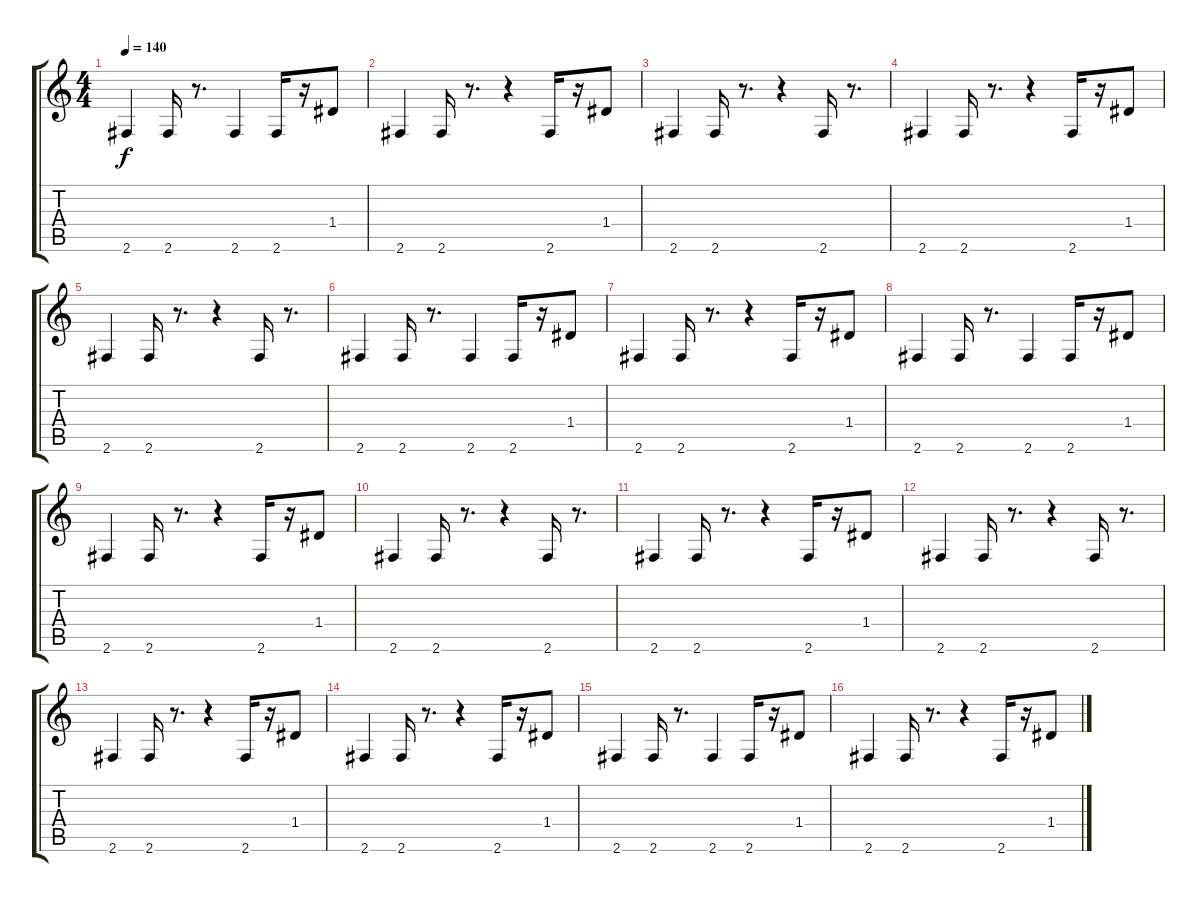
\track "" {instrument acousticguitarnylon}
\staff {score tabs}
\tuning (E4 B3 G3 D3 A2 E2) {hide}
\ts (4 4)
\tempo 140
\clef g2
\ks c
2.6.4{dy f} 2.6.16 r.8{d} 2.6.4 2.6.16 r.16 1.4.8 |
2.6.4 2.6.16 r.8{d} r.4 2.6.16 r.16 1.4.8 |
2.6.4 2.6.16 r.8{d} r.4 2.6.16 r.8{d} |
2.6.4 2.6.16 r.8{d} r.4 2.6.16 r.16 1.4.8 |
2.6.4 2.6.16 r.8{d} r.4 2.6.16 r.8{d} |
2.6.4 2.6.16 r.8{d} 2.6.4 2.6.16 r.16 1.4.8 |
2.6.4 2.6.16 r.8{d} r.4 2.6.16 r.16 1.4.8 |
2.6.4 2.6.16 r.8{d} 2.6.4 2.6.16 r.16 1.4.8 |
2.6.4 2.6.16 r.8{d} r.4 2.6.16 r.16 1.4.8 |
2.6.4 2.6.16 r.8{d} r.4 2.6.16 r.8{d} |
2.6.4 2.6.16 r.8{d} r.4 2.6.16 r.16 1.4.8 |
2.6.4 2.6.16 r.8{d} r.4 2.6.16 r.8{d} |
2.6.4{volume 16} 2.6.16{volume 16} r.8{d} r.4{volume 15} 2.6.16{volume 15} r.16 1.4.8{volume 15} |
2.6.4{volume 15} 2.6.16{volume 14} r.8{d} r.4{volume 14} 2.6.16{volume 14} r.16 1.4.8{volume 14} |
2.6.4{volume 14} 2.6.16{volume 13} r.8{d} 2.6.4{volume 13} 2.6.16{volume 13} r.16 1.4.8{volume 13} |
2.6.4{volume 12} 2.6.16{volume 12} r.8{d} r.4{volume 12} 2.6.16{volume 12} r.16 1.4.8{volume 12}
